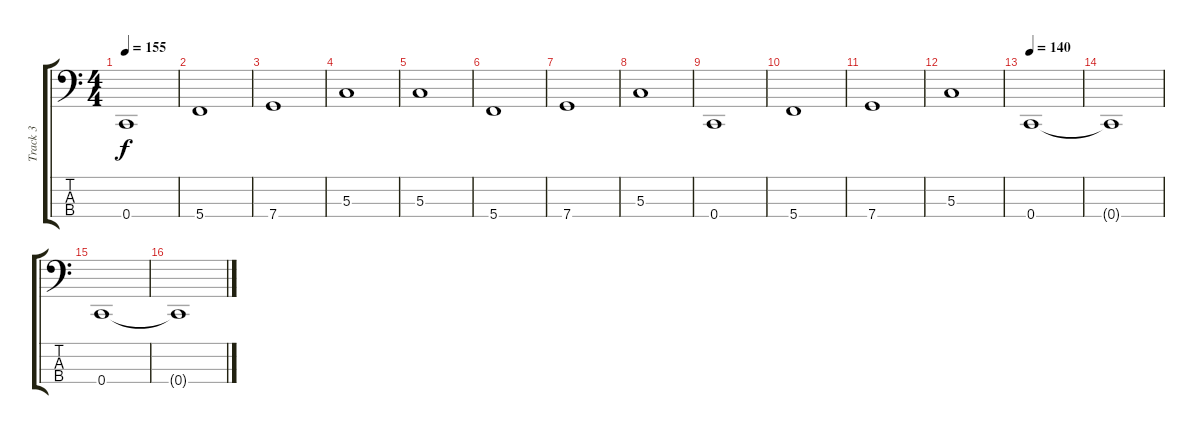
\track ("Track 3" "Track 3") {instrument electricbasspick}
\staff {score tabs}
\tuning (F2 C2 G1 C1) {hide}
\ts (4 4)
\tempo 155
\clef f4
\ks c
0.4.1{dy f} |
5.4.1 |
7.4.1 |
5.3.1 |
5.3.1 |
5.4.1 |
7.4.1 |
5.3.1 |
0.4.1 |
5.4.1 |
7.4.1 |
5.3.1 |
\tempo 140
0.4.1 |
0.4{t}.1 |
0.4.1 |
0.4{t}.1
